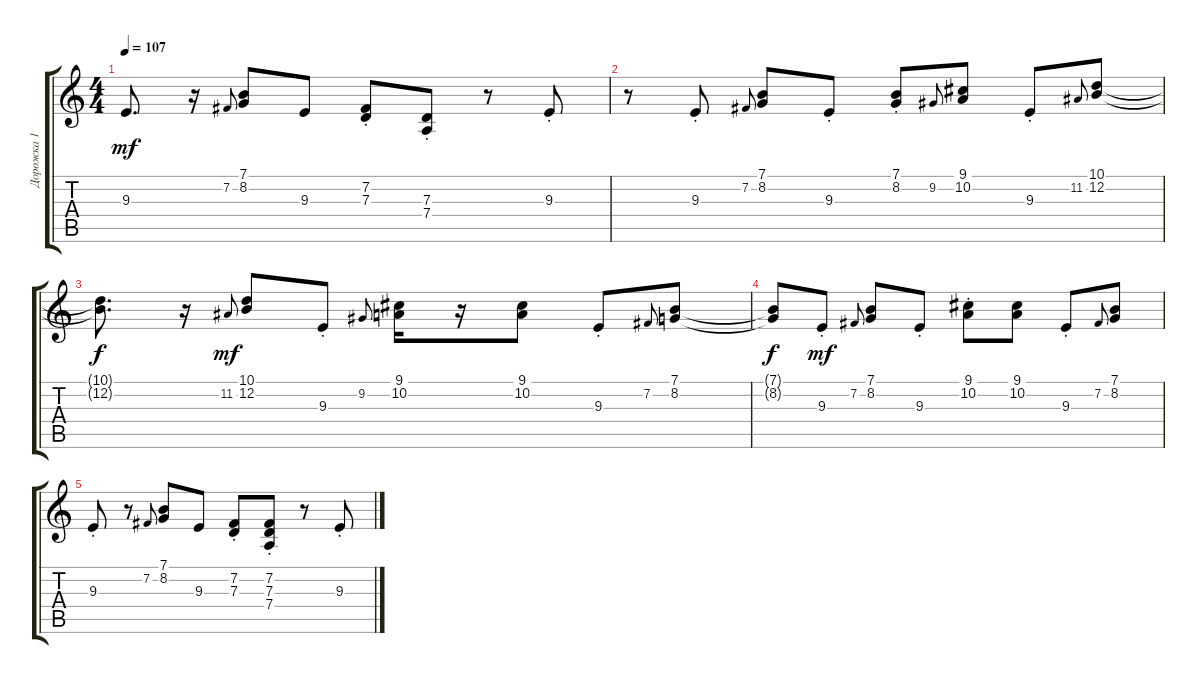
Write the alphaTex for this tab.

\track ("Дорожка 1" "Дорожка 1") {instrument drawbarorgan}
\staff {score tabs}
\tuning (E4 B3 G3 D3 A2 E2) {hide}
\ts (4 4)
\tempo 107
\clef g2
\ks c
9.3.8{d dy mf} r.16 7.2.8{gr onbeat} (7.1 8.2).8 9.3.8 (7.2{st} 7.3{st}).8 (7.3{st} 7.4{st}).8 r.8 9.3{st}.8 |
r.8 9.3{st}.8 7.2.8{gr onbeat} (7.1 8.2).8 9.3{st}.8 (7.1{st} 8.2{st}).8 9.2.8{gr onbeat} (9.1 10.2).8 9.3{st}.8 11.2.8{gr onbeat} (10.1 12.2).8 |
(10.1{t} 12.2{t}).8{d dy f} r.16 11.2.8{gr onbeat dy mf} (10.1 12.2).8 9.3{st}.8 9.2.8{gr onbeat} (9.1 10.2).16 r.16 (9.1 10.2).8 9.3{st}.8 7.2.8{gr onbeat} (7.1 8.2).8 |
(7.1{t} 8.2{t}).8{dy f} 9.3{st}.8{dy mf} 7.2.8{gr onbeat} (7.1 8.2).8 9.3{st}.8 (9.1{st} 10.2{st}).8 (9.1 10.2).8 9.3{st}.8 7.2.8{gr onbeat} (7.1 8.2).8 |
9.3{st}.8 r.8 7.2.8{gr onbeat} (7.1 8.2).8 9.3.8 (7.2{st} 7.3{st}).8 (7.2{st} 7.3{st} 7.4{st}).8 r.8 9.3{st}.8
